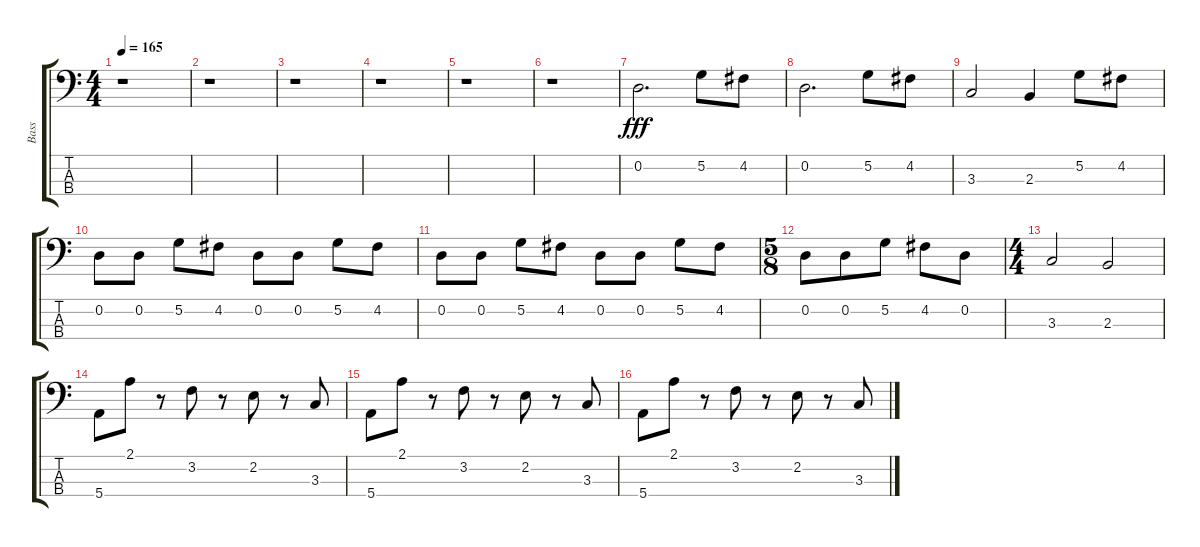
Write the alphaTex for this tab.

\track ("Bass" "Bass") {instrument electricbassfinger}
\staff {score tabs}
\tuning (G2 D2 A1 E1) {hide}
\ts (4 4)
\tempo 165
\clef f4
\ks c
r.1{dy fff instrument electricbassfinger} |
r.1 |
r.1 |
r.1 |
r.1 |
r.1 |
0.2.2{d} 5.2.8 4.2.8 |
0.2.2{d} 5.2.8 4.2.8 |
3.3.2 2.3.4 5.2.8 4.2.8 |
0.2.8 0.2.8 5.2.8 4.2.8 0.2.8 0.2.8 5.2.8 4.2.8 |
0.2.8 0.2.8 5.2.8 4.2.8 0.2.8 0.2.8 5.2.8 4.2.8 |
\ts (5 8)
0.2.8 0.2.8 5.2.8 4.2.8 0.2.8 |
\ts (4 4)
3.3.2 2.3.2 |
5.4.8 2.1.8 r.8 3.2.8 r.8 2.2.8 r.8 3.3.8 |
5.4.8 2.1.8 r.8 3.2.8 r.8 2.2.8 r.8 3.3.8 |
5.4.8 2.1.8 r.8 3.2.8 r.8 2.2.8 r.8 3.3.8
